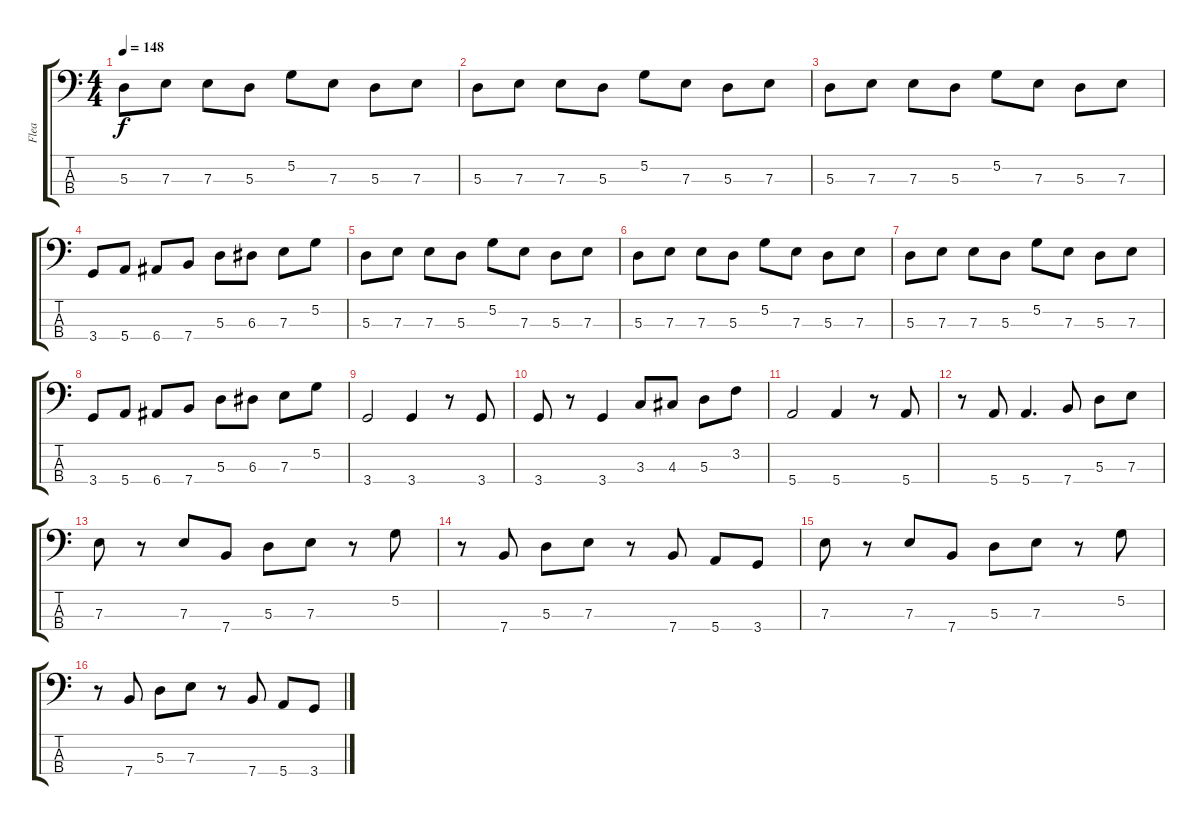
\track ("Flea" "Flea") {instrument electricbasspick}
\staff {score tabs}
\tuning (G2 D2 A1 E1) {hide}
\ts (4 4)
\tempo 148
\clef f4
\ks c
5.3.8{dy f} 7.3.8 7.3.8 5.3.8 5.2.8 7.3.8 5.3.8 7.3.8 |
5.3.8 7.3.8 7.3.8 5.3.8 5.2.8 7.3.8 5.3.8 7.3.8 |
5.3.8 7.3.8 7.3.8 5.3.8 5.2.8 7.3.8 5.3.8 7.3.8 |
3.4.8 5.4.8 6.4.8 7.4.8 5.3.8 6.3.8 7.3.8 5.2.8 |
5.3.8 7.3.8 7.3.8 5.3.8 5.2.8 7.3.8 5.3.8 7.3.8 |
5.3.8 7.3.8 7.3.8 5.3.8 5.2.8 7.3.8 5.3.8 7.3.8 |
5.3.8 7.3.8 7.3.8 5.3.8 5.2.8 7.3.8 5.3.8 7.3.8 |
3.4.8 5.4.8 6.4.8 7.4.8 5.3.8 6.3.8 7.3.8 5.2.8 |
3.4.2 3.4.4 r.8 3.4.8 |
3.4.8 r.8 3.4.4 3.3.8 4.3.8 5.3.8 3.2.8 |
5.4.2 5.4.4 r.8 5.4.8 |
r.8 5.4.8 5.4.4{d} 7.4.8 5.3.8 7.3.8 |
7.3.8 r.8 7.3.8 7.4.8 5.3.8 7.3.8 r.8 5.2.8 |
r.8 7.4.8 5.3.8 7.3.8 r.8 7.4.8 5.4.8 3.4.8 |
7.3.8 r.8 7.3.8 7.4.8 5.3.8 7.3.8 r.8 5.2.8 |
r.8 7.4.8 5.3.8 7.3.8 r.8 7.4.8 5.4.8 3.4.8
